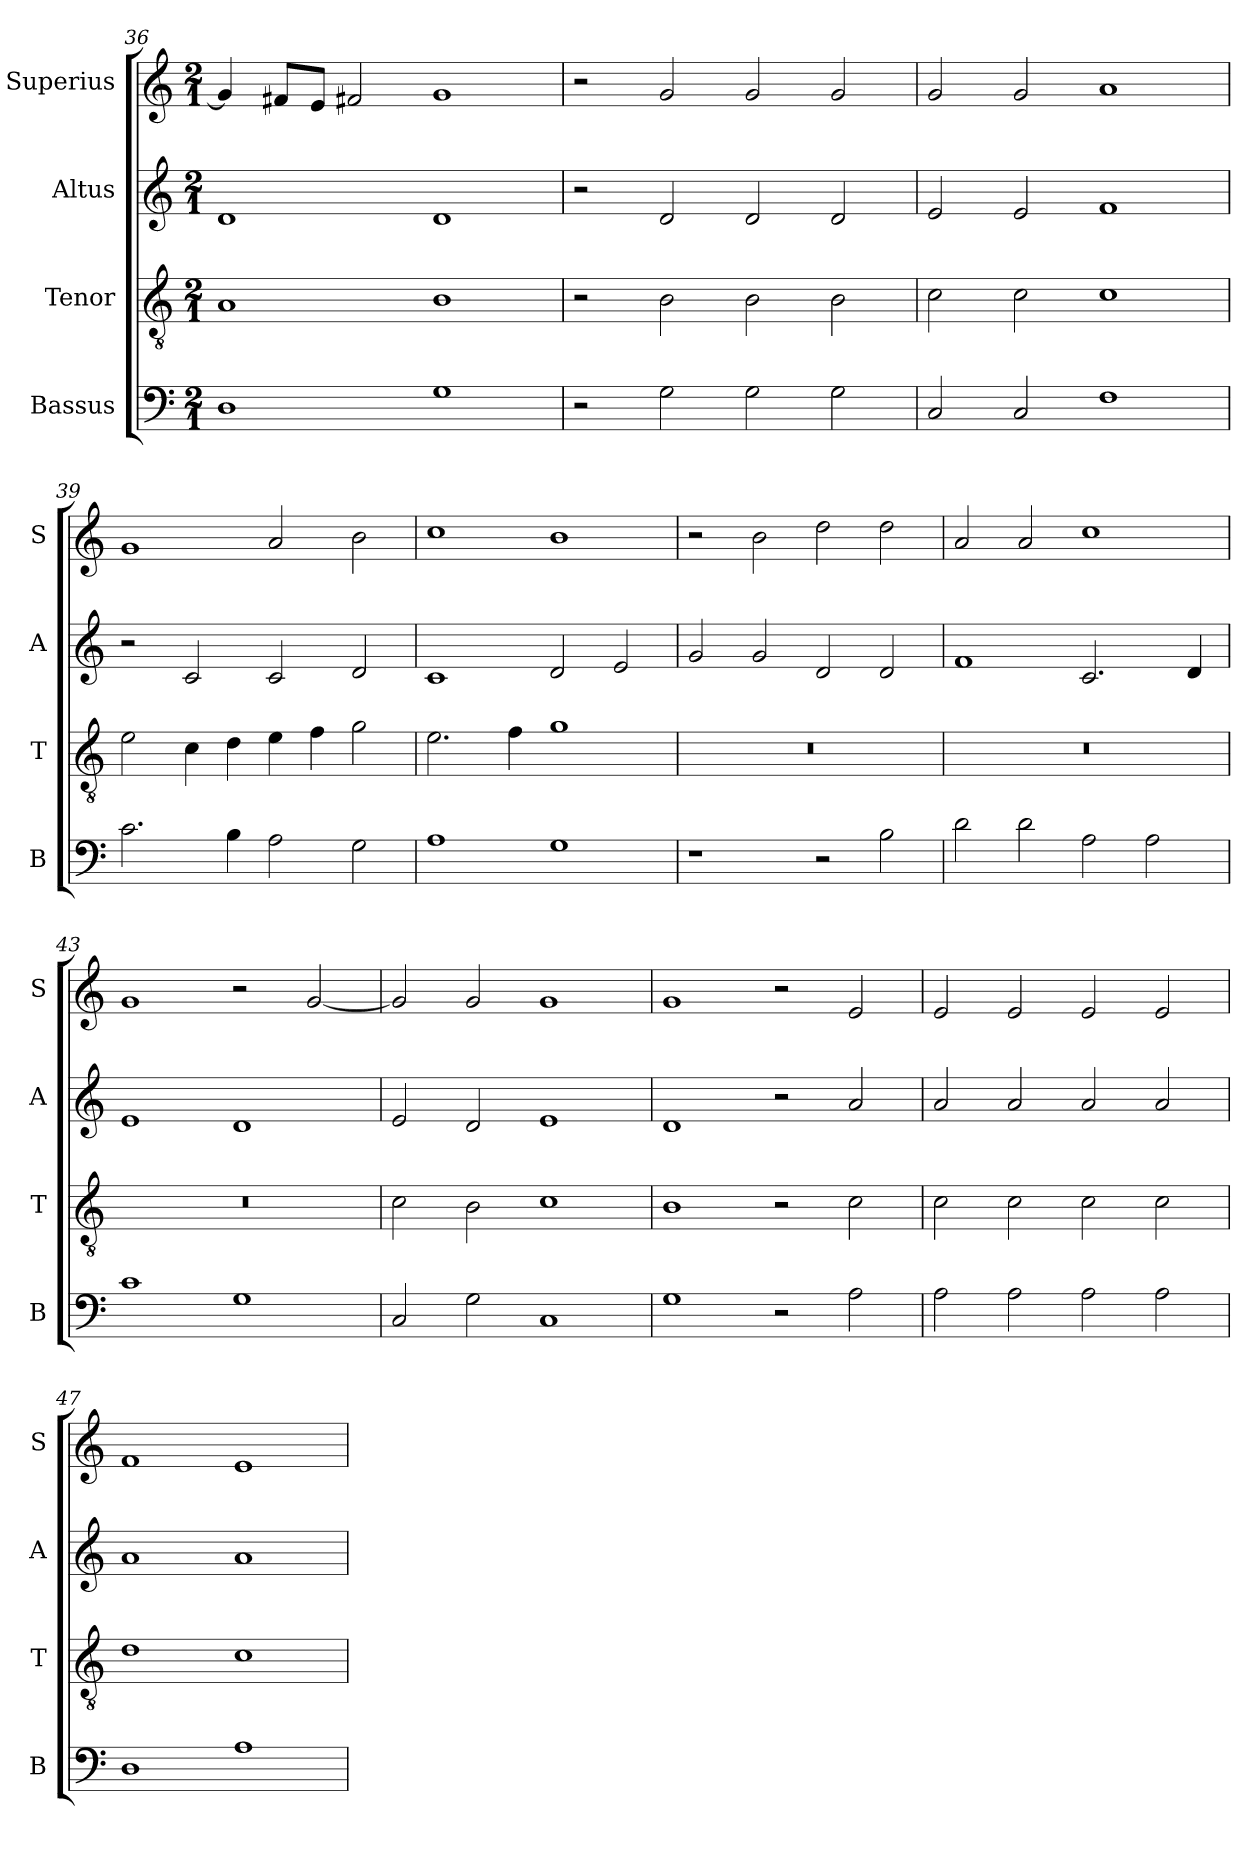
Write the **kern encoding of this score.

**kern	**kern	**kern	**kern
*part4	*part3	*part2	*part1
*staff4	*staff3	*staff2	*staff1
*I"Bassus	*I"Tenor	*I"Altus	*I"Superius
*I'B	*I'T	*I'A	*I'S
*clefF4	*clefGv2	*clefG2	*clefG2
*k[]	*k[]	*k[]	*k[]
*C:	*C:	*C:	*C:
*M2/1	*M2/1	*M2/1	*M2/1
=36	=36	=36	=36
1D	1A	1d	4g]
.	.	.	8f#XL
.	.	.	8eJ
.	.	.	2f#X
1G	1B	1d	1g
=37	=37	=37	=37
2r	2r	2r	2r
2G	2B	2d	2g
2G	2B	2d	2g
2G	2B	2d	2g
=38	=38	=38	=38
2C	2c	2e	2g
2C	2c	2e	2g
1F	1c	1f	1a
=39	=39	=39	=39
2.c	2e	2r	1g
.	4c	2c	.
4B	4d	.	.
2A	4e	2c	2a
.	4f	.	.
2G	2g	2d	2b
=40	=40	=40	=40
1A	2.e	1c	1cc
.	4f	.	.
1G	1g	2d	1b
.	.	2e	.
=41	=41	=41	=41
1r	0r	2g	2r
.	.	2g	2b
2r	.	2d	2dd
2B	.	2d	2dd
=42	=42	=42	=42
2d	0r	1f	2a
2d	.	.	2a
2A	.	2.c	1cc
2A	.	.	.
.	.	4d	.
=43	=43	=43	=43
1c	0r	1e	1g
1G	.	1d	2r
.	.	.	[2g
=44	=44	=44	=44
2C	2c	2e	2g]
2G	2B	2d	2g
1C	1c	1e	1g
=45	=45	=45	=45
1G	1B	1d	1g
2r	2r	2r	2r
2A	2c	2a	2e
=46	=46	=46	=46
2A	2c	2a	2e
2A	2c	2a	2e
2A	2c	2a	2e
2A	2c	2a	2e
=47	=47	=47	=47
1D	1d	1a	1f
1A	1c	1a	1e
=	=	=	=
*-	*-	*-	*-
